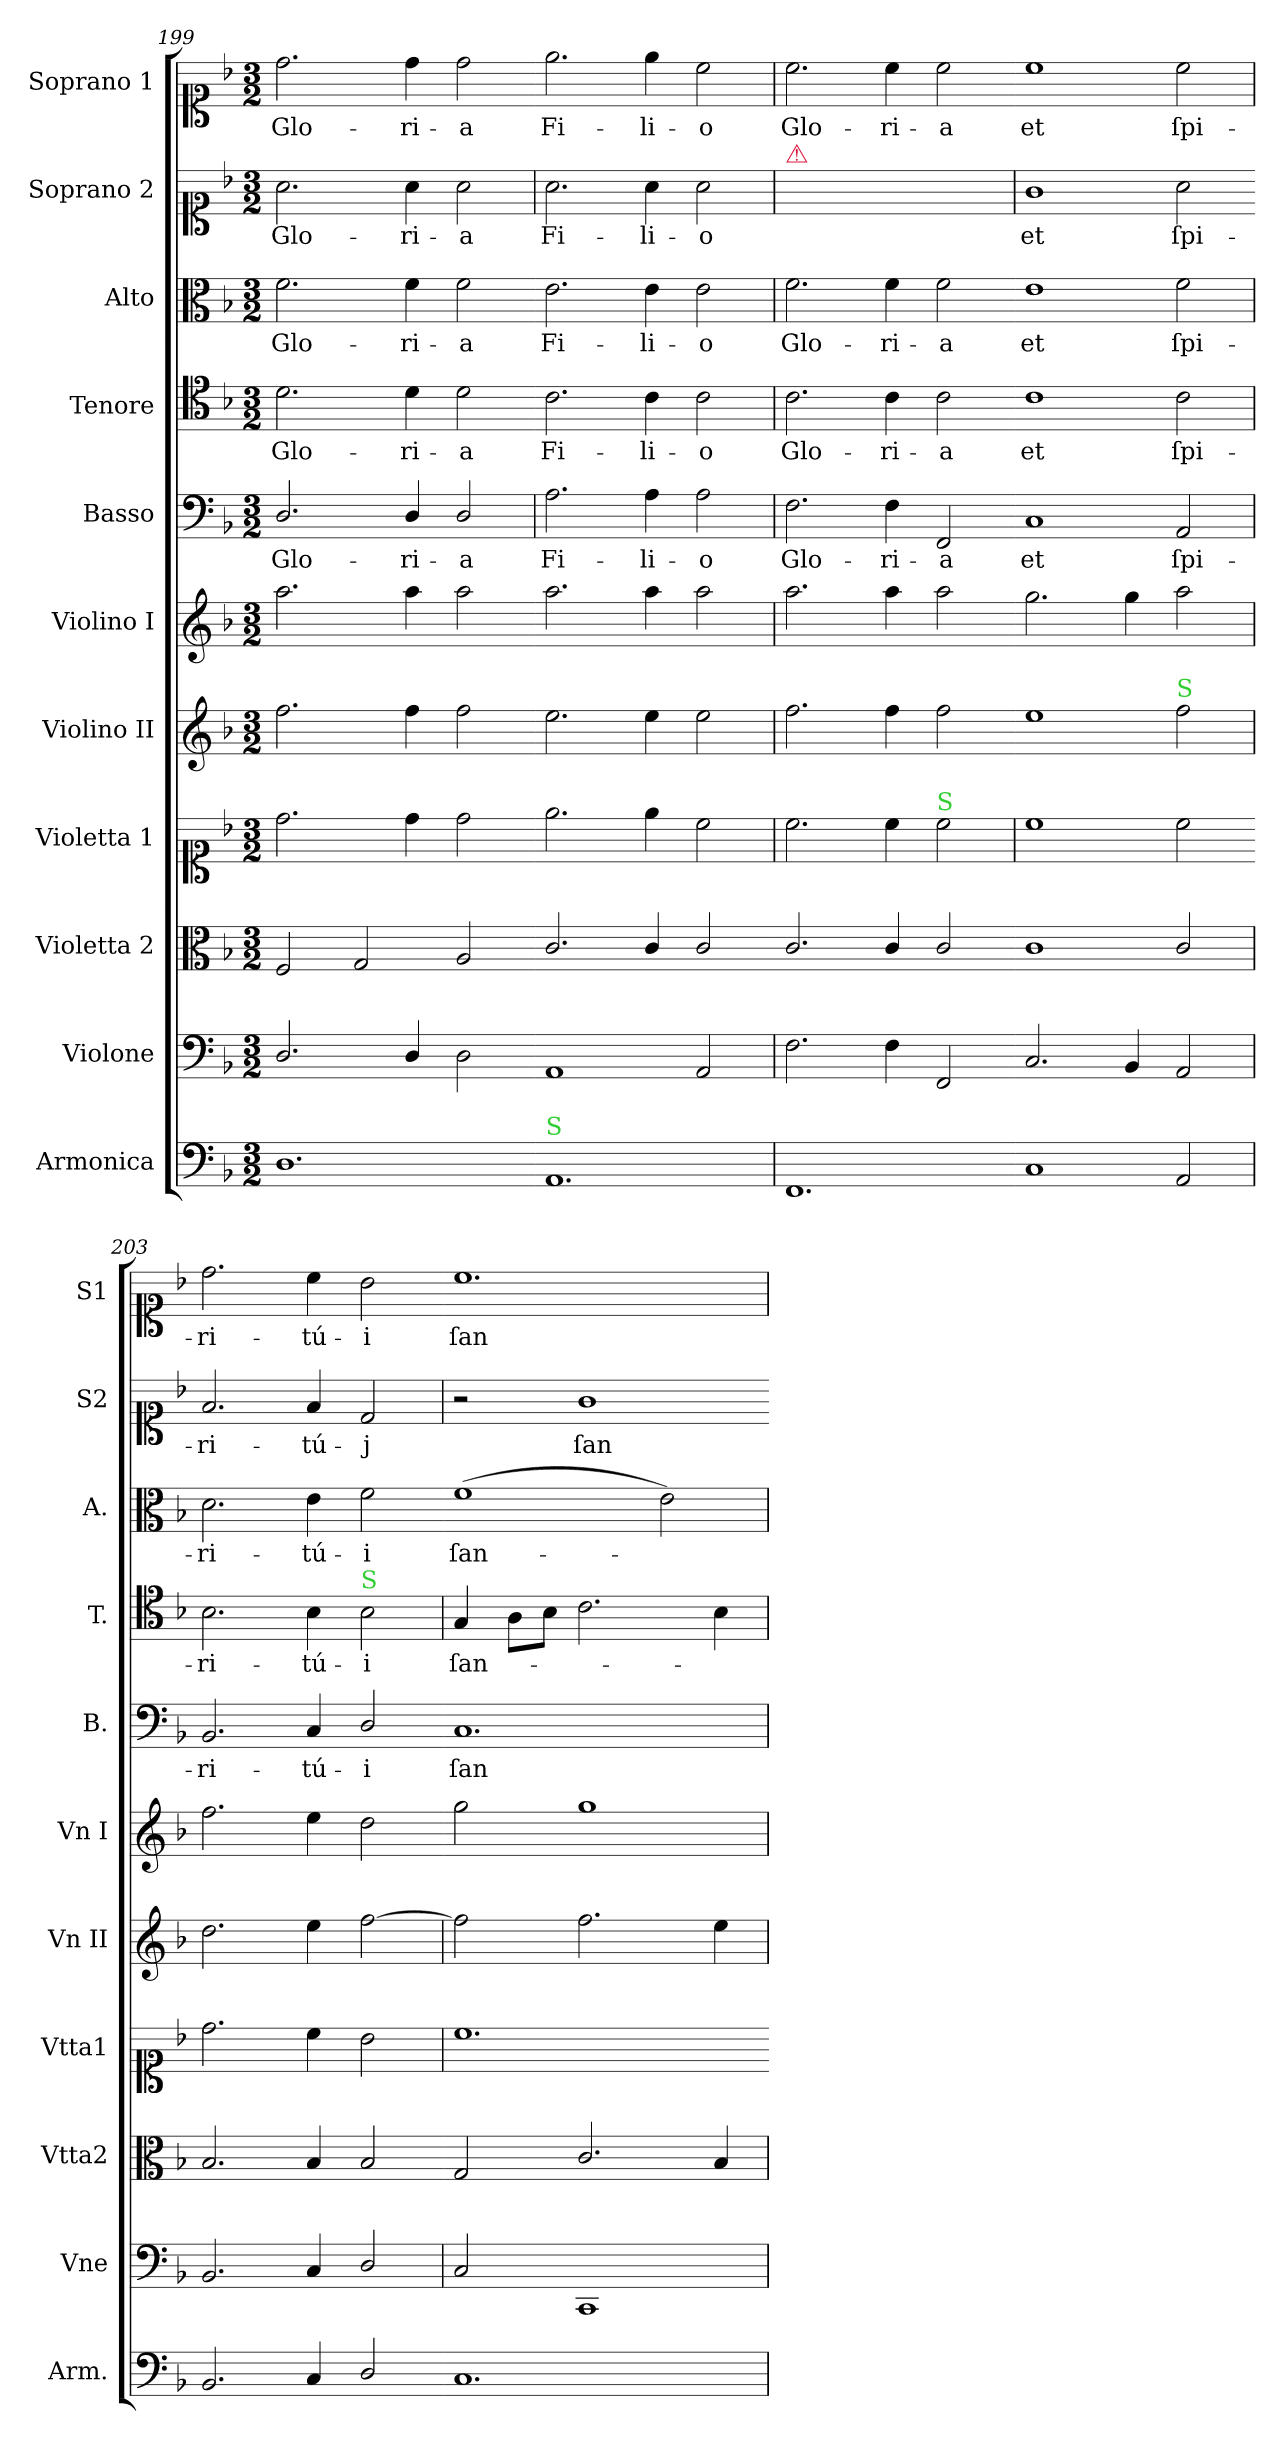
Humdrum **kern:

**kern	**kern	**kern	**kern	**kern	**kern	**kern	**text	**kern	**text	**kern	**text	**kern	**text	**kern	**text
*part11	*part10	*part9	*part8	*part7	*part6	*part5	*part5	*part4	*part4	*part3	*part3	*part2	*part2	*part1	*part1
*staff11	*staff10	*staff9	*staff8	*staff7	*staff6	*staff5	*staff5	*staff4	*staff4	*staff3	*staff3	*staff2	*staff2	*staff1	*staff1
*I"Armonica	*I"Violone	*I"Violetta 2	*I"Violetta 1	*I"Violino II	*I"Violino I	*I"Basso	*	*I"Tenore	*	*I"Alto	*	*I"Soprano 2	*	*I"Soprano 1	*
*I'Arm.	*I'Vne	*I'Vtta2	*I'Vtta1	*I'Vn II	*I'Vn I	*I'B.	*	*I'T.	*	*I'A.	*	*I'S2	*	*I'S1	*
*clefF4	*clefF4	*clefC3	*clefC1	*clefG2	*clefG2	*clefF4	*	*clefC4	*	*clefC3	*	*clefC1	*	*clefC1	*
*k[b-]	*k[b-]	*k[b-]	*k[b-]	*k[b-]	*k[b-]	*k[b-]	*	*k[b-]	*	*k[b-]	*	*k[b-]	*	*k[b-]	*
*F:	*F:	*F:	*F:	*F:	*F:	*F:	*	*F:	*	*F:	*	*F:	*	*F:	*
*M3/2	*M3/2	*M3/2	*M3/2	*M3/2	*M3/2	*M3/2	*	*M3/2	*	*M3/2	*	*M3/2	*	*M3/2	*
=199	=199	=199	=199	=199	=199	=199	=199	=199	=199	=199	=199	=199	=199	=199	=199
1.D\	2.D/	2F/	2.dd\	2.ff\	2.aa\	2.D/	Glo-	2.d\	Glo-	2.f\	Glo-	2.a\	Glo-	2.dd\	Glo-
.	.	2G/	.	.	.	.	.	.	.	.	.	.	.	.	.
.	4D/	.	4dd\	4ff\	4aa\	4D/	-ri-	4d\	-ri-	4f\	-ri-	4a\	-ri-	4dd\	-ri-
.	2D\	2A/	2dd\	2ff\	2aa\	2D/	-a	2d\	-a	2f\	-a	2a\	-a	2dd\	-a
=200-	=200-	=200-	=200-	=200-	=200-	=200	=200-	=200-	=200-	=200-	=200-	=200	=200-	=200-	=200-
!LO:TX:a:color=limegreen:t=S	!	!	!	!	!	!	!	!	!	!	!	!	!	!	!
1.AA/	1AA/	2.c/	2.ee\	2.ee\	2.aa\	2.A\	Fi-	2.c\	Fi-	2.e\	Fi-	2.a\	Fi-	2.ee\	Fi-
.	.	4c/	4ee\	4ee\	4aa\	4A\	-li-	4c\	-li-	4e\	-li-	4a\	-li-	4ee\	-li-
.	2AA/	2c/	2cc\	2ee\	2aa\	2A\	-o	2c\	-o	2e\	-o	2a\	-o	2cc\	-o
=201	=201	=201-	=201	=201	=201	=201	=201	=201	=201	=201	=201	=201	=201	=201	=201
!	!	!	!	!	!	!	!	!	!	!	!	!LO:TX:a:color=crimson:t=⚠	!	!	!
1.FF/	2.F\	2.c/	2.cc\	2.ff\	2.aa\	2.F\	Glo-	2.c\	Glo-	2.f\	Glo-	2.a\yy	Glo-	2.cc\	Glo-
.	4F\	4c/	4cc\	4ff\	4aa\	4F\	-ri-	4c\	-ri-	4f\	-ri-	4a\yy	-ri-	4cc\	-ri-
!	!	!	!LO:TX:a:color=limegreen:t=S	!	!	!	!	!	!	!	!	!	!	!	!
.	2FF/	2c/	2cc\	2ff\	2aa\	2FF/	-a	2c\	-a	2f\	-a	2a\yy	-a	2cc\	-a
=202-	=202-	=202-	=202	=202-	=202-	=202-	=202-	=202-	=202-	=202-	=202-	=202	=202-	=202-	=202-
1C/	2.C/	1c\	1cc\	1ee\	2.gg\	1C/	et	1c\	et	1e\	et	1g\	et	1cc\	et
.	4BB-/	.	.	.	4gg\	.	.	.	.	.	.	.	.	.	.
!	!	!	!	!LO:TX:a:color=limegreen:t=S	!	!	!	!	!	!	!	!	!	!	!
2AA/	2AA/	2c/	2cc\	2ff\	2aa\	2AA/	ſpi-	2c\	ſpi-	2f\	ſpi-	2a\	ſpi-	2cc\	ſpi-
=203	=203	=203	=203-	=203	=203	=203	=203	=203	=203	=203	=203	=203-	=203	=203	=203
2.BB-/	2.BB-/	2.B-/	2.dd\	2.dd\	2.ff\	2.BB-/	-ri-	2.B-\	-ri-	2.d\	-ri-	2.f/	-ri-	2.dd\	-ri-
4C/	4C/	4B-/	4cc\	4ee\	4ee\	4C/	-tú-	4B-\	-tú-	4e\	-tú-	4f/	-tú-	4cc\	-tú-
!	!	!	!	!	!	!	!	!LO:TX:a:color=limegreen:t=S	!	!	!	!	!	!	!
2D/	2D/	2B-/	2b-\	[2ff\	2dd\	2D/	-i	2B-\	-i	2f\	-i	2d/	-j	2b-\	-i
=204-	=204	=204-	=204	=204	=204-	=204-	=204-	=204	=204-	=204-	=204-	=204	=204-	=204-	=204-
1.C/	2C/	2G/	1.cc\	2ff\]	2gg\	1.C/	ſan-	4G/	ſan-	(1f\	ſan-	2r	.	1.cc\	ſan-
.	.	.	.	.	.	.	.	8A\L	.	.	.	.	.	.	.
.	.	.	.	.	.	.	.	8B-\J	.	.	.	.	.	.	.
.	1CC/	2.c/	.	2.ff\	1gg\	.	.	2.c\	.	.	.	1g\	ſan-	.	.
.	.	.	.	.	.	.	.	.	.	2e\)	.	.	.	.	.
.	.	4B-/	.	4ee\	.	.	.	4B-\	.	.	.	.	.	.	.
=	=	=	=-	=	=	=	=	=	=	=	=	=-	=	=	=
*-	*-	*-	*-	*-	*-	*-	*-	*-	*-	*-	*-	*-	*-	*-	*-
